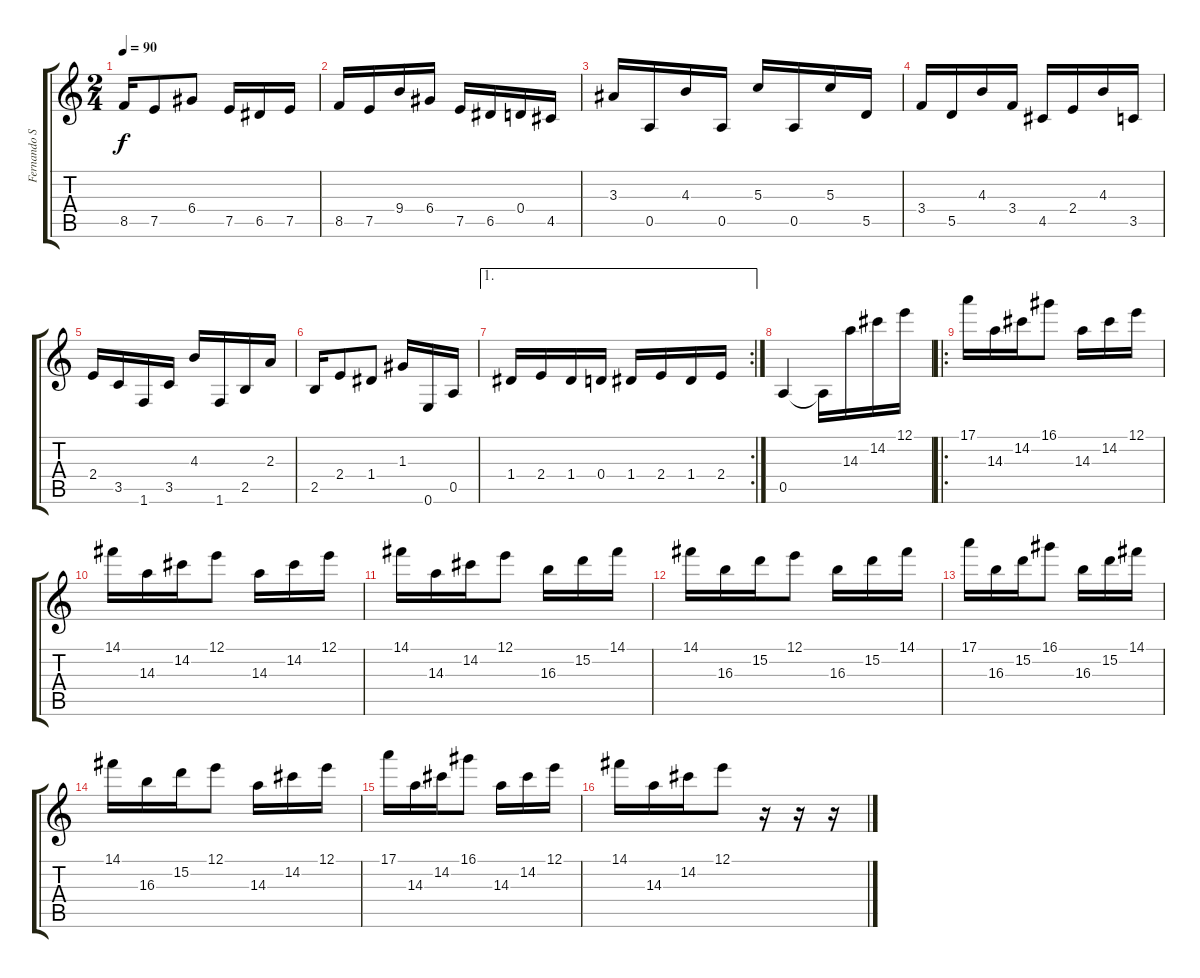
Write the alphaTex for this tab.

\track ("Fernando Siqueira" "Fernando S") {instrument acousticguitarnylon}
\staff {score tabs}
\tuning (E4 B3 G3 D3 A2 E2) {hide}
\ts (2 4)
\tempo 90
\clef g2
\ks c
8.5.16{dy f} 7.5.8 6.4.8 7.5.16 6.5.16 7.5.16 |
8.5.16 7.5.16 9.4.16 6.4.16 7.5.16 6.5.16 0.4.16 4.5.16 |
3.3.16 0.5.16 4.3.16 0.5.16 5.3.16 0.5.16 5.3.16 5.5.16 |
3.4.16 5.5.16 4.3.16 3.4.16 4.5.16 2.4.16 4.3.16 3.5.16 |
2.4.16 3.5.16 1.6.16 3.5.16 4.3.16 1.6.16 2.5.16 2.3.16 |
2.5.16 2.4.8 1.4.8 1.3.16 0.6.16 0.5.16 |
\ae 1
\rc 2
1.4.16 2.4.16 1.4.16 0.4.16 1.4.16 2.4.16 1.4.16 2.4.16 |
0.5.4 0.5{t}.16 14.3.16 14.2.16 12.1.16 |
\ro
17.1.16 14.3.16 14.2.16 16.1.8 14.3.16 14.2.16 12.1.16 |
14.1.16 14.3.16 14.2.16 12.1.8 14.3.16 14.2.16 12.1.16 |
14.1.16 14.3.16 14.2.16 12.1.8 16.3.16 15.2.16 14.1.16 |
14.1.16 16.3.16 15.2.16 12.1.8 16.3.16 15.2.16 14.1.16 |
17.1.16 16.3.16 15.2.16 16.1.8 16.3.16 15.2.16 14.1.16 |
14.1.16 16.3.16 15.2.16 12.1.8 14.3.16 14.2.16 12.1.16 |
17.1.16 14.3.16 14.2.16 16.1.8 14.3.16 14.2.16 12.1.16 |
14.1.16 14.3.16 14.2.16 12.1.8 r.16 r.16 r.16
